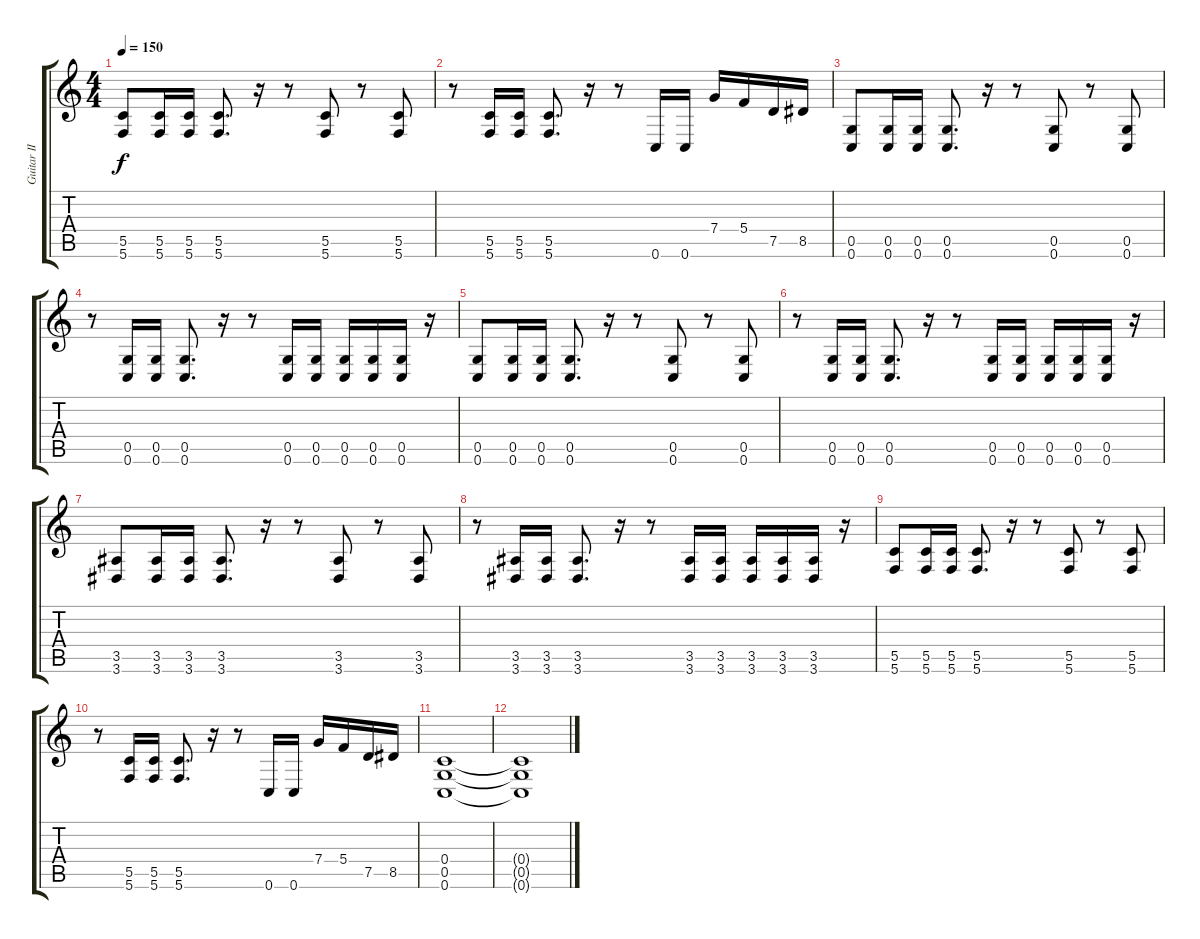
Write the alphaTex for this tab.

\track ("Guitar II" "Guitar II") {instrument overdrivenguitar}
\staff {score tabs}
\tuning (D4 A3 F3 C3 G2 C2) {hide}
\ts (4 4)
\tempo 150
\clef g2
\ks c
(5.5 5.6).8{dy f} (5.5 5.6).16 (5.5 5.6).16 (5.5 5.6).8{d} r.16 r.8 (5.5 5.6).8 r.8 (5.5 5.6).8 |
r.8 (5.5 5.6).16 (5.5 5.6).16 (5.5 5.6).8{d} r.16 r.8 0.6.16 0.6.16 7.4.16 5.4.16 7.5.16 8.5.16 |
(0.5 0.6).8 (0.5 0.6).16 (0.5 0.6).16 (0.5 0.6).8{d} r.16 r.8 (0.5 0.6).8 r.8 (0.5 0.6).8 |
r.8 (0.5 0.6).16 (0.5 0.6).16 (0.5 0.6).8{d} r.16 r.8 (0.5 0.6).16 (0.5 0.6).16 (0.5 0.6).16 (0.5 0.6).16 (0.5 0.6).16 r.16 |
(0.5 0.6).8 (0.5 0.6).16 (0.5 0.6).16 (0.5 0.6).8{d} r.16 r.8 (0.5 0.6).8 r.8 (0.5 0.6).8 |
r.8 (0.5 0.6).16 (0.5 0.6).16 (0.5 0.6).8{d} r.16 r.8 (0.5 0.6).16 (0.5 0.6).16 (0.5 0.6).16 (0.5 0.6).16 (0.5 0.6).16 r.16 |
(3.5 3.6).8 (3.5 3.6).16 (3.5 3.6).16 (3.5 3.6).8{d} r.16 r.8 (3.5 3.6).8 r.8 (3.5 3.6).8 |
r.8 (3.5 3.6).16 (3.5 3.6).16 (3.5 3.6).8{d} r.16 r.8 (3.5 3.6).16 (3.5 3.6).16 (3.5 3.6).16 (3.5 3.6).16 (3.5 3.6).16 r.16 |
(5.5 5.6).8 (5.5 5.6).16 (5.5 5.6).16 (5.5 5.6).8{d} r.16 r.8 (5.5 5.6).8 r.8 (5.5 5.6).8 |
r.8 (5.5 5.6).16 (5.5 5.6).16 (5.5 5.6).8{d} r.16 r.8 0.6.16 0.6.16 7.4.16 5.4.16 7.5.16 8.5.16 |
(0.4 0.5 0.6).1{volume 0} |
(0.4{t} 0.5{t} 0.6{t}).1
